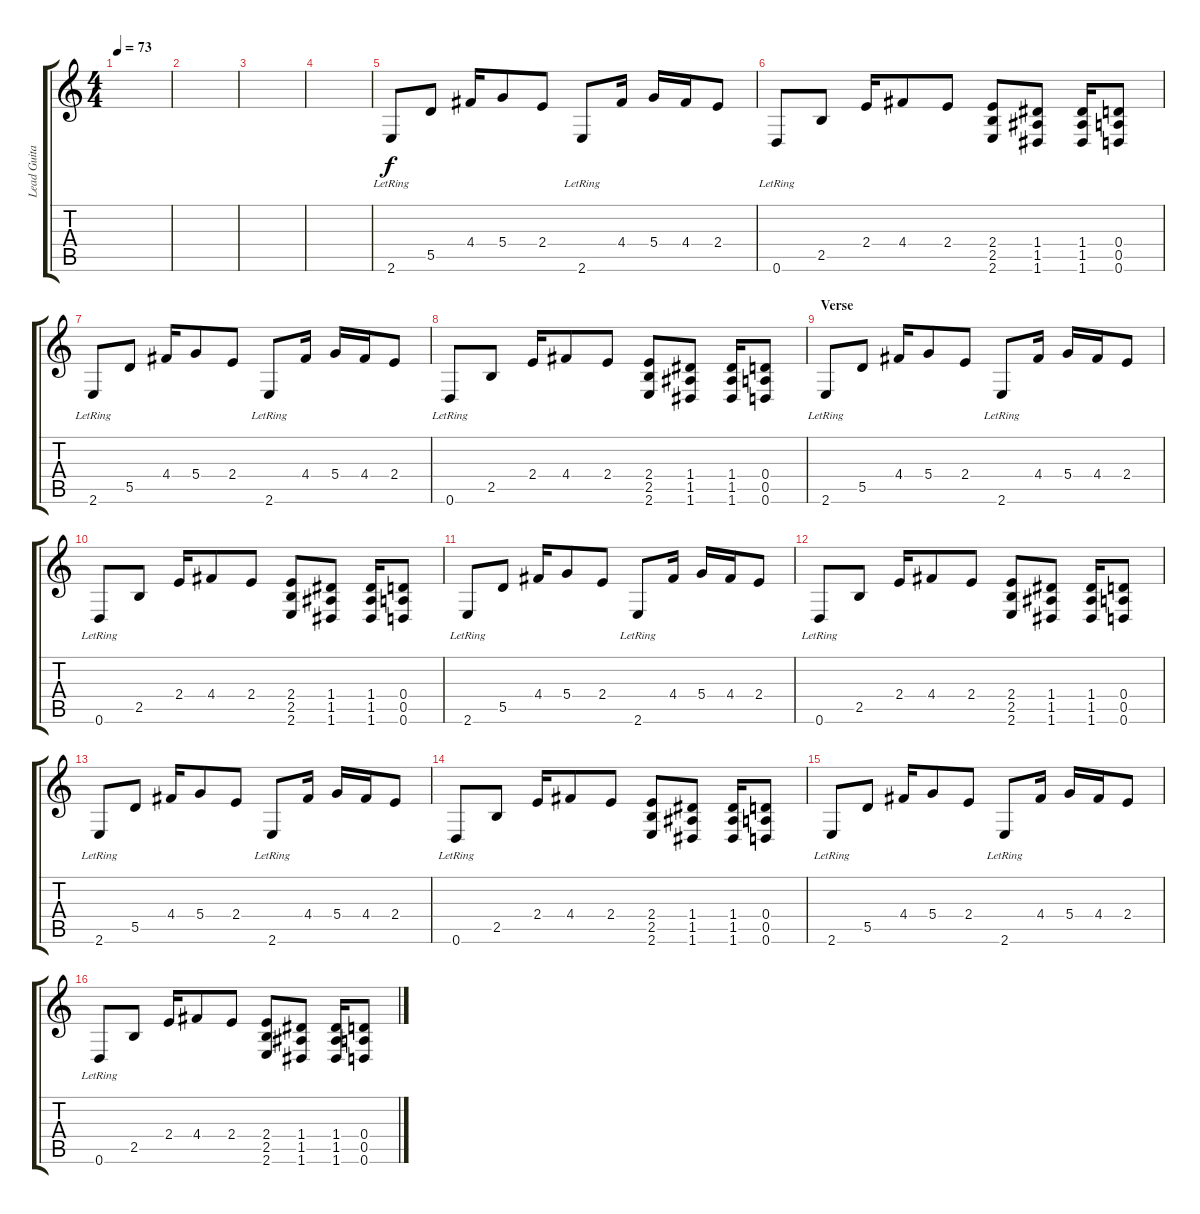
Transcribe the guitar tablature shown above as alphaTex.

\track ("Lead Guitar" "Lead Guita") {instrument acousticguitarsteel}
\staff {score tabs}
\tuning (E4 B3 G3 D3 A2 D2) {hide}
\ts (4 4)
\tempo 73
\clef g2
\ks c
|
|
|
|
2.6{lr}.8 5.5.8 4.4.16 5.4.8 2.4.8 2.6{lr}.8 4.4.16 5.4.16 4.4.16 2.4.8 |
0.6{lr}.8 2.5.8 2.4.16 4.4.8 2.4.8 (2.4 2.5 2.6).8 (1.4 1.5 1.6).8 (1.4 1.5 1.6).16 (0.4 0.5 0.6).8 |
2.6{lr}.8 5.5.8 4.4.16 5.4.8 2.4.8 2.6{lr}.8 4.4.16 5.4.16 4.4.16 2.4.8 |
0.6{lr}.8 2.5.8 2.4.16 4.4.8 2.4.8 (2.4 2.5 2.6).8 (1.4 1.5 1.6).8 (1.4 1.5 1.6).16 (0.4 0.5 0.6).8 |
\section ("" "Verse")
2.6{lr}.8 5.5.8 4.4.16 5.4.8 2.4.8 2.6{lr}.8 4.4.16 5.4.16 4.4.16 2.4.8 |
0.6{lr}.8 2.5.8 2.4.16 4.4.8 2.4.8 (2.4 2.5 2.6).8 (1.4 1.5 1.6).8 (1.4 1.5 1.6).16 (0.4 0.5 0.6).8 |
2.6{lr}.8 5.5.8 4.4.16 5.4.8 2.4.8 2.6{lr}.8 4.4.16 5.4.16 4.4.16 2.4.8 |
0.6{lr}.8 2.5.8 2.4.16 4.4.8 2.4.8 (2.4 2.5 2.6).8 (1.4 1.5 1.6).8 (1.4 1.5 1.6).16 (0.4 0.5 0.6).8 |
2.6{lr}.8 5.5.8 4.4.16 5.4.8 2.4.8 2.6{lr}.8 4.4.16 5.4.16 4.4.16 2.4.8 |
0.6{lr}.8 2.5.8 2.4.16 4.4.8 2.4.8 (2.4 2.5 2.6).8 (1.4 1.5 1.6).8 (1.4 1.5 1.6).16 (0.4 0.5 0.6).8 |
2.6{lr}.8 5.5.8 4.4.16 5.4.8 2.4.8 2.6{lr}.8 4.4.16 5.4.16 4.4.16 2.4.8 |
0.6{lr}.8 2.5.8 2.4.16 4.4.8 2.4.8 (2.4 2.5 2.6).8 (1.4 1.5 1.6).8 (1.4 1.5 1.6).16 (0.4 0.5 0.6).8
